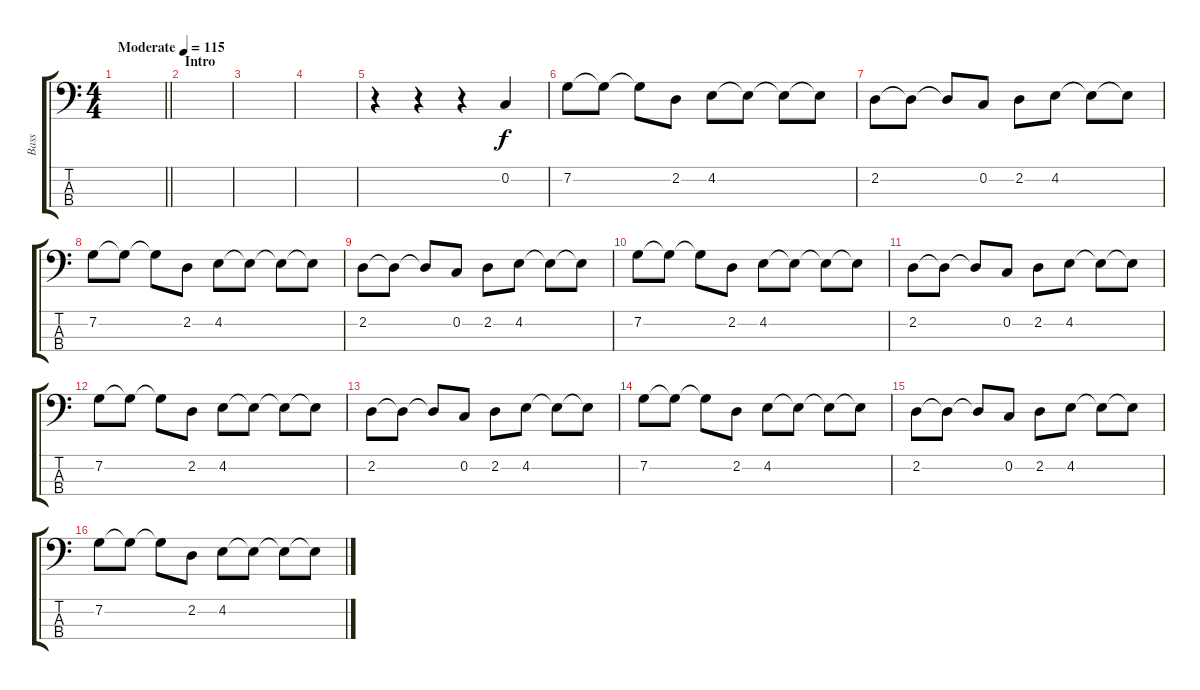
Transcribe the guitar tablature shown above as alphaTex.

\track ("Bass" "Bass") {instrument electricbassfinger}
\staff {score tabs}
\tuning (F2 C2 G1 C1) {hide}
\ts (4 4)
\tempo (115 "Moderate")
\clef f4
\barLineRight lightlight
\ks c
|
\section ("" "Intro")
|
|
|
r.4 r.4 r.4 0.2.4 |
7.2.8 7.2{t}.8 7.2{t}.8 2.2.8 4.2.8 4.2{t}.8 4.2{t}.8 4.2{t}.8 |
2.2.8 2.2{t}.8 2.2{t}.8 0.2.8 2.2.8 4.2.8 4.2{t}.8 4.2{t}.8 |
7.2.8 7.2{t}.8 7.2{t}.8 2.2.8 4.2.8 4.2{t}.8 4.2{t}.8 4.2{t}.8 |
2.2.8 2.2{t}.8 2.2{t}.8 0.2.8 2.2.8 4.2.8 4.2{t}.8 4.2{t}.8 |
7.2.8 7.2{t}.8 7.2{t}.8 2.2.8 4.2.8 4.2{t}.8 4.2{t}.8 4.2{t}.8 |
2.2.8 2.2{t}.8 2.2{t}.8 0.2.8 2.2.8 4.2.8 4.2{t}.8 4.2{t}.8 |
7.2.8 7.2{t}.8 7.2{t}.8 2.2.8 4.2.8 4.2{t}.8 4.2{t}.8 4.2{t}.8 |
2.2.8 2.2{t}.8 2.2{t}.8 0.2.8 2.2.8 4.2.8 4.2{t}.8 4.2{t}.8 |
7.2.8 7.2{t}.8 7.2{t}.8 2.2.8 4.2.8 4.2{t}.8 4.2{t}.8 4.2{t}.8 |
2.2.8 2.2{t}.8 2.2{t}.8 0.2.8 2.2.8 4.2.8 4.2{t}.8 4.2{t}.8 |
7.2.8 7.2{t}.8 7.2{t}.8 2.2.8 4.2.8 4.2{t}.8 4.2{t}.8 4.2{t}.8
